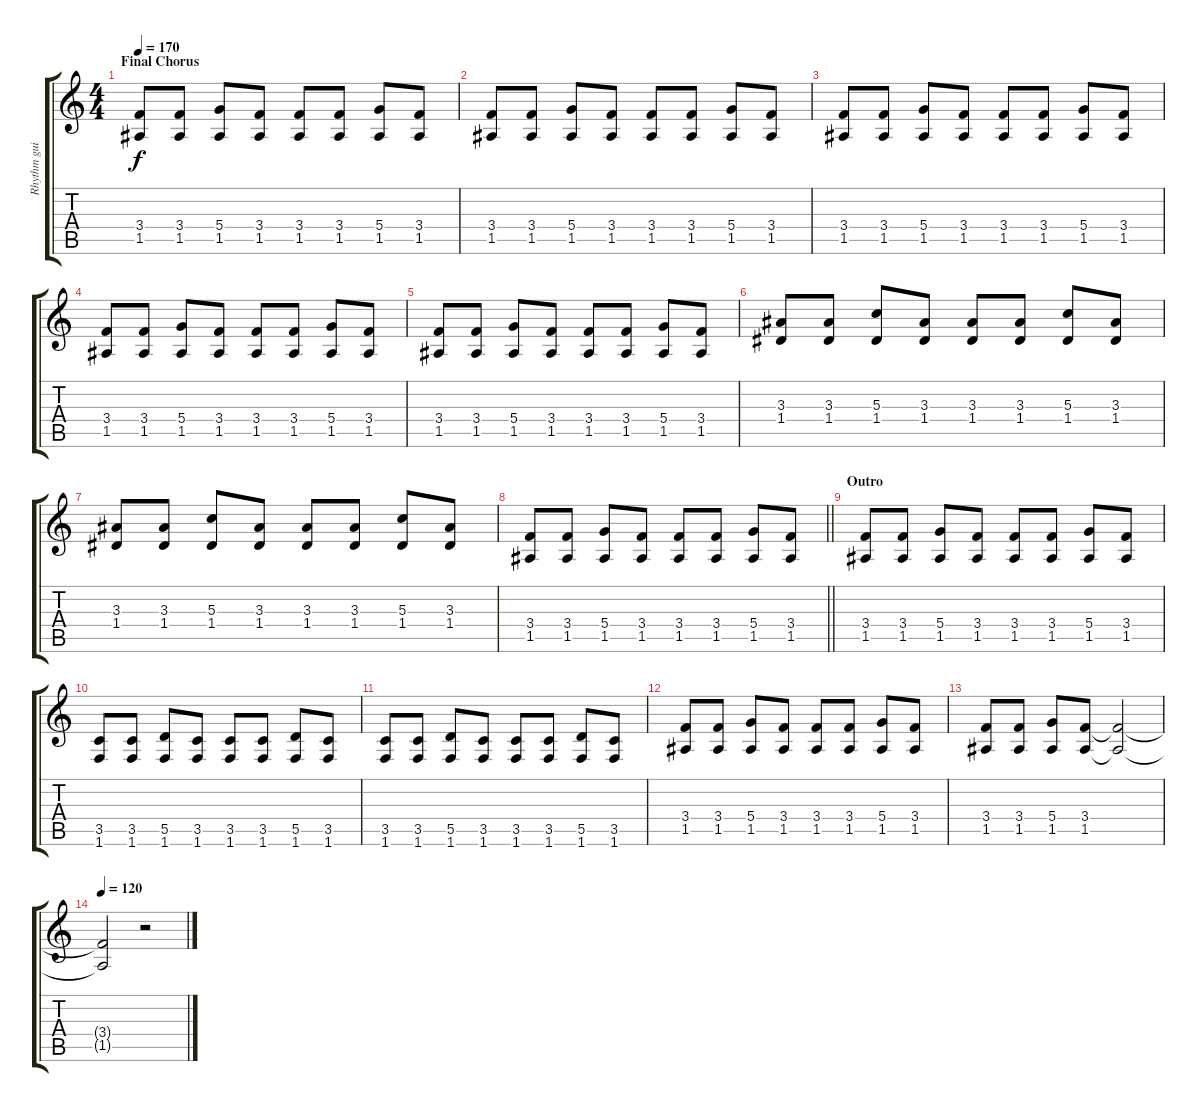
\track ("Rhythm guitar" "Rhythm gui") {instrument overdrivenguitar}
\staff {score tabs}
\tuning (E4 B3 G3 D3 A2 E2) {hide}
\ts (4 4)
\section ("" "Final Chorus")
\tempo 170
\clef g2
\ks c
(3.4 1.5).8{dy f} (3.4 1.5).8 (5.4 1.5).8 (3.4 1.5).8 (3.4 1.5).8 (3.4 1.5).8 (5.4 1.5).8 (3.4 1.5).8 |
(3.4 1.5).8 (3.4 1.5).8 (5.4 1.5).8 (3.4 1.5).8 (3.4 1.5).8 (3.4 1.5).8 (5.4 1.5).8 (3.4 1.5).8 |
(3.4 1.5).8 (3.4 1.5).8 (5.4 1.5).8 (3.4 1.5).8 (3.4 1.5).8 (3.4 1.5).8 (5.4 1.5).8 (3.4 1.5).8 |
(3.4 1.5).8 (3.4 1.5).8 (5.4 1.5).8 (3.4 1.5).8 (3.4 1.5).8 (3.4 1.5).8 (5.4 1.5).8 (3.4 1.5).8 |
(3.4 1.5).8 (3.4 1.5).8 (5.4 1.5).8 (3.4 1.5).8 (3.4 1.5).8 (3.4 1.5).8 (5.4 1.5).8 (3.4 1.5).8 |
(3.3 1.4).8 (3.3 1.4).8 (5.3 1.4).8 (3.3 1.4).8 (3.3 1.4).8 (3.3 1.4).8 (5.3 1.4).8 (3.3 1.4).8 |
(3.3 1.4).8 (3.3 1.4).8 (5.3 1.4).8 (3.3 1.4).8 (3.3 1.4).8 (3.3 1.4).8 (5.3 1.4).8 (3.3 1.4).8 |
\barLineRight lightlight
(3.4 1.5).8 (3.4 1.5).8 (5.4 1.5).8 (3.4 1.5).8 (3.4 1.5).8 (3.4 1.5).8 (5.4 1.5).8 (3.4 1.5).8 |
\section ("" "Outro")
(3.4 1.5).8 (3.4 1.5).8 (5.4 1.5).8 (3.4 1.5).8 (3.4 1.5).8 (3.4 1.5).8 (5.4 1.5).8 (3.4 1.5).8 |
(3.5 1.6).8 (3.5 1.6).8 (5.5 1.6).8 (3.5 1.6).8 (3.5 1.6).8 (3.5 1.6).8 (5.5 1.6).8 (3.5 1.6).8 |
(3.5 1.6).8 (3.5 1.6).8 (5.5 1.6).8 (3.5 1.6).8 (3.5 1.6).8 (3.5 1.6).8 (5.5 1.6).8 (3.5 1.6).8 |
(3.4 1.5).8 (3.4 1.5).8 (5.4 1.5).8 (3.4 1.5).8 (3.4 1.5).8 (3.4 1.5).8 (5.4 1.5).8 (3.4 1.5).8 |
(3.4 1.5).8 (3.4 1.5).8 (5.4 1.5).8 (3.4 1.5).8 (3.4{t} 1.5{t}).2 |
\tempo 120
(3.4{t} 1.5{t}).2 r.2
